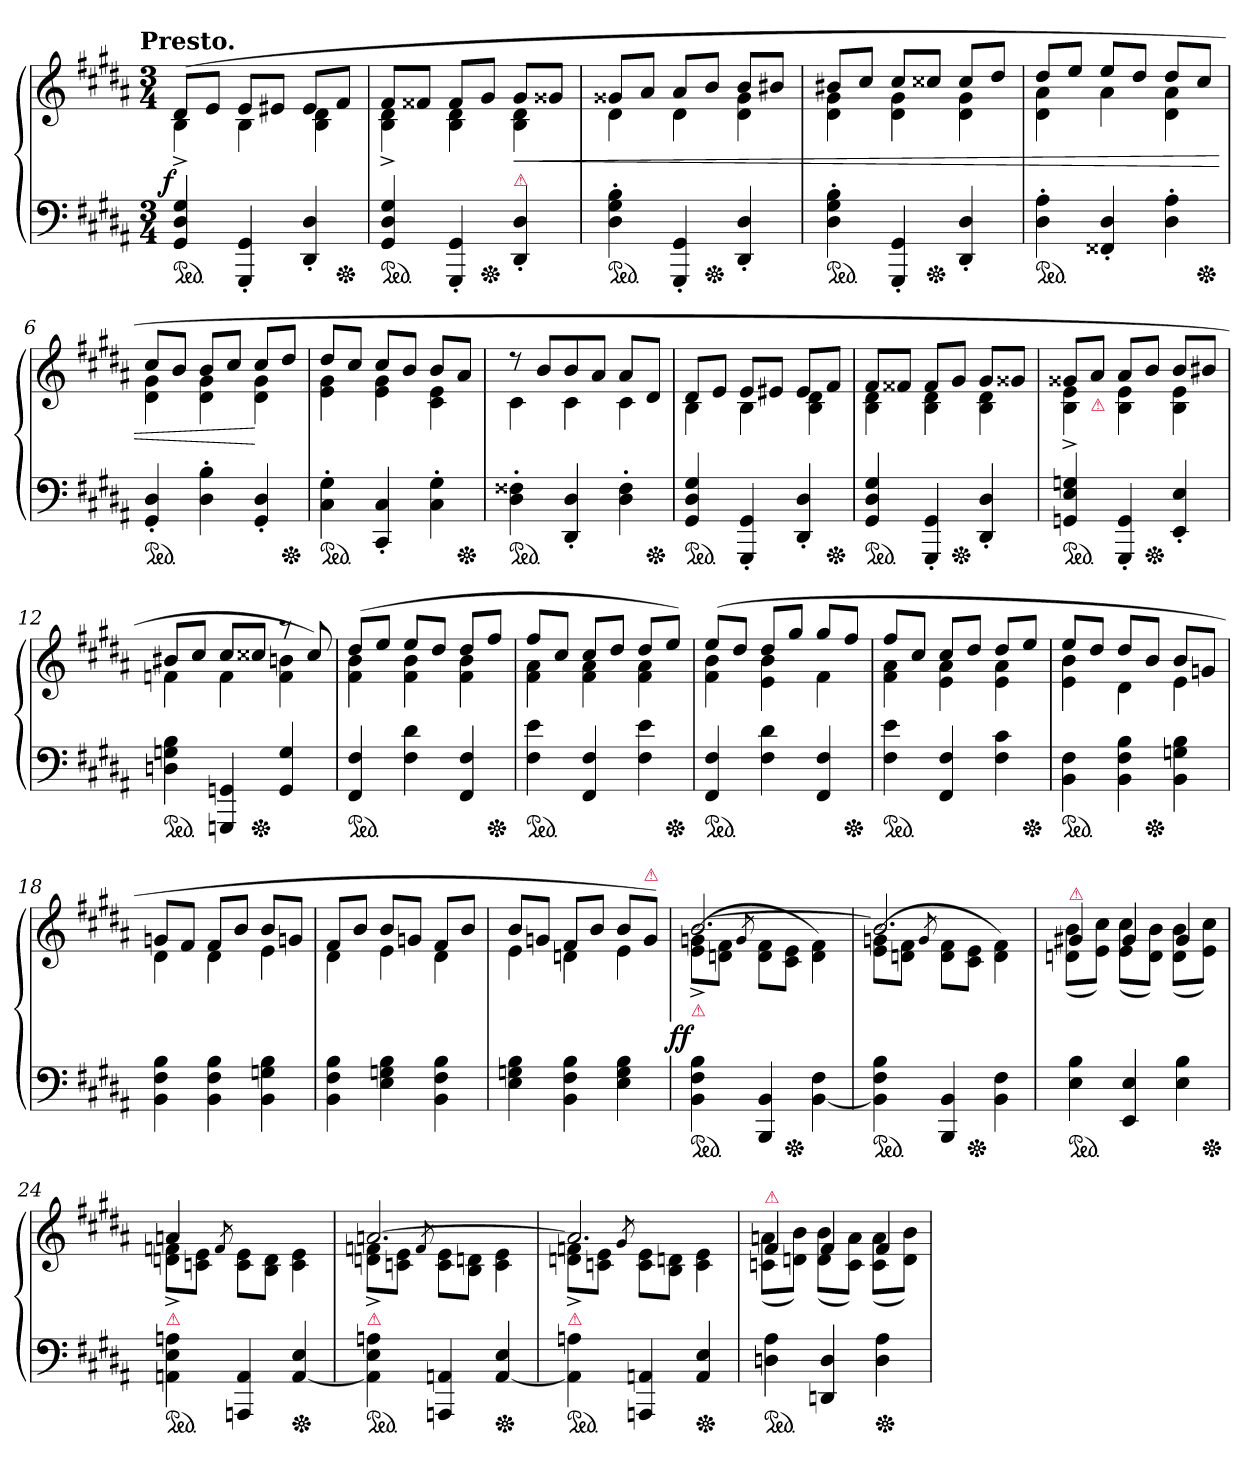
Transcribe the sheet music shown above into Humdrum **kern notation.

**kern	**kern	**dynam
*part1	*part1	*part1
*staff2	*staff1	*staff1/2
*clefF4	*clefG2	*
*k[f#c#g#d#a#]	*k[f#c#g#d#a#]	*
*B:	*B:	*
!!LO:TX:omd:t=Presto.
*M3/4	*M3/4	*
*MM222	*MM222	*
=1	=1	=1
*	*^	*
!	!	!	!LO:DY:rj
*ped	*	*	*
4GG#/ 4D#/ 4G#/	(>8d#L	4B^<	f
.	8eJ	.	.
4GGG#' 4GG#'	8eL	4B	.
.	8e#XJ	.	.
4DD#' 4D#'	8e#L	4B 4d#	.
*Xped	*	*	*
.	8f#J	.	.
=2	=2	=2	=2
*ped	*	*	*
4GG# 4D# 4G#	8f#L	4B^< 4d#^<	.
.	8f##XJ	.	.
4GGG#' 4GG#'	8f##L	4B 4d#	.
*Xped	*	*	*
.	8g#J	.	.
!	!LO:TX:b:Bi:color=crimson:t=⚠	!	!
!	!	!	!LO:HP:b
4DD#' 4D#'	8g#L	4B 4d#	<
.	8g##XJ	.	.
=3	=3	=3	=3
*ped	*	*	*
4D#' 4G#' 4B'	8g##XL	4d#	.
.	8a#J	.	.
4GGG#' 4GG#'	8a#L	4d#	.
*Xped	*	*	*
.	8bJ	.	.
4DD#' 4D#'	8bL	4d# 4g##	.
.	8b#XJ	.	.
=4	=4	=4	=4
*ped	*	*	*
4D#' 4G#' 4B'	8b#XL	4d# 4g#	.
.	8cc#J	.	.
4GGG#' 4GG#'	8cc#L	4d# 4g#	.
*Xped	*	*	*
.	8cc##XJ	.	.
4DD#' 4D#'	8cc##L	4d# 4g#	.
.	8dd#J	.	.
=5	=5	=5	=5
*ped	*	*	*
4D#' 4A#'	8dd#L	4d# 4a#	.
.	8eeJ	.	.
4FF##X' 4D#'	8eeL	4a#	.
.	8dd#J	.	.
4D#' 4A#'	8dd#L	4d# 4a#	.
*Xped	*	*	*
.	8cc#J	.	.
=6	=6	=6	=6
*ped	*	*	*
4GG#' 4D#'	8cc#L	4d# 4g#	.
.	8bJ	.	.
4D#' 4B'	8bL	4d# 4g#	.
.	8cc#J	.	.
4GG#' 4D#'	8cc#L	4d# 4g#	[
*Xped	*	*	*
.	8dd#J	.	.
=7	=7	=7	=7
*ped	*	*	*
4C#' 4G#'	8dd#L	4e 4g#	.
.	8cc#J	.	.
4CC#' 4C#'	8cc#L	4e 4g#	.
.	8bJ	.	.
4C#' 4G#'	8bL	4c# 4e	.
*Xped	*	*	*
.	8a#J	.	.
=8	=8	=8	=8
*ped	*	*	*
4D#' 4F##X'	8rdd	4c#	.
.	8bL	.	.
4DD#' 4D#'	8b	4c#	.
.	8a#J	.	.
4D#' 4F##'	8a#L	4c#	.
*Xped	*	*	*
.	8d#J	.	.
=9	=9	=9	=9
*ped	*	*	*
4GG# 4D# 4G#	8d#L	4B	.
.	8eJ	.	.
4GGG#' 4GG#'	8eL	4B	.
.	8e#XJ	.	.
4DD#' 4D#'	8e#L	4B 4d#	.
*Xped	*	*	*
.	8f#J	.	.
=10	=10	=10	=10
*ped	*	*	*
4GG# 4D# 4G#	8f#L	4B 4d#	.
.	8f##XJ	.	.
4GGG#' 4GG#'	8f##L	4B 4d#	.
*Xped	*	*	*
.	8g#J	.	.
4DD#' 4D#'	8g#L	4B 4d#	.
.	8g##XJ	.	.
=11	=11	=11	=11
*ped	*	*	*
4GGn 4E 4Gn	8g##XL	4B^ 4e^	.
!	!LO:TX:b:Bi:color=crimson:t=⚠	!	!
.	8a#J	.	.
4GGG#' 4GG'	8a#L	4B 4e	.
*Xped	*	*	*
.	8bJ	.	.
4EE' 4E'	8bL	4B 4e	.
.	8b#XJ	.	.
=12	=12	=12	=12
*ped	*	*	*
4Dn 4Gn 4B	8b#XL	4fn	.
.	8cc#J	.	.
4GGGn 4GGn	8cc#L	4f	.
*Xped	*	*	*
.	8cc##XJ	.	.
4GG/ 4G/	8raa	4f 4bn	.
.	8cc##)	.	.
=13	=13	=13	=13
*ped	*	*	*
4FF# 4F#	(>8dd#L	4f# 4b	.
.	8eeJ	.	.
4F# 4d#	8eeL	4f# 4b	.
.	8dd#J	.	.
4FF# 4F#	8dd#L	4f# 4b	.
*Xped	*	*	*
.	8ff#J	.	.
=14	=14	=14	=14
*ped	*	*	*
4F# 4e	8ff#L	4f# 4a#	.
.	8cc#J	.	.
4FF# 4F#	8cc#L	4f# 4a#	.
.	8dd#J	.	.
4F# 4e	8dd#L	4f# 4a#	.
*Xped	*	*	*
.	8eeJ)	.	.
=15	=15	=15	=15
*ped	*	*	*
4FF# 4F#	(>8eeL	4f# 4b	.
.	8dd#J	.	.
4F# 4d#	8dd#L	4e 4b	.
.	8gg#J	.	.
4FF# 4F#	8gg#L	4f#	.
*Xped	*	*	*
.	8ff#J	.	.
=16	=16	=16	=16
*ped	*	*	*
4F# 4e	8ff#L	4f# 4a#	.
.	8cc#J	.	.
4FF# 4F#	8cc#L	4e 4a#	.
.	8dd#J	.	.
4F# 4c#	8dd#L	4e 4a#	.
*Xped	*	*	*
.	8eeJ	.	.
=17	=17	=17	=17
*ped	*	*	*
4BB 4F#	8eeL	4e 4b	.
.	8dd#J	.	.
4BB 4F# 4B	8dd#L	4d#	.
*Xped	*	*	*
.	8bJ	.	.
4BB 4Gn 4B	8bL	4e	.
.	8gnJ	.	.
=18	=18	=18	=18
4BB 4F# 4B	8gnL	4d#	.
.	8f#J	.	.
4BB 4F# 4B	8f#L	4d#	.
.	8bJ	.	.
4BB 4Gn 4B	8bL	4e	.
.	8gnJ	.	.
=19	=19	=19	=19
4BB 4F# 4B	8f#L	4d#	.
.	8bJ	.	.
4E 4Gn 4B	8bL	4e	.
.	8gnJ	.	.
4BB 4F# 4B	8f#L	4d#	.
.	8bJ	.	.
=20	=20	=20	=20
4E 4Gn 4B	8bL	4e	.
.	8gnJ	.	.
4BB 4F# 4B	8f#L	4dn	.
.	8bJ	.	.
4E 4G 4B	8bL	4e	.
!	!LO:TX:a:color=crimson:t=⚠	!	!
.	8gJ)	.	.
=21	=21	=21	=21
!	!LO:TX:b:color=crimson:t=⚠	!	!
!	!	!	!LO:DY:rj
*ped	*	*	*
4BB 4F# 4B	[2.b	(<8e^< 8gn^<L	ff
.	.	8dn 8f#J	.
.	.	8qg/	.
4BBB 4BB	.	8d 8f#L	.
*Xped	*	*	*
.	.	8c# 8eJ	.
[4BB 4F#	.	4d 4f#)	.
=22	=22	=22	=22
*ped	*	*	*
4BB] 4F# 4B	2.b]	(<8e 8gnL	.
.	.	8dn 8f#J	.
.	.	8qg/	.
4BBB 4BB	.	8d 8f#L	.
*Xped	*	*	*
.	.	8c# 8eJ	.
4BB 4F#	.	4d 4f#)	.
=23	=23	=23	=23
!	!LO:TX:a:color=crimson:t=⚠	!	!
*ped	*	*	*
4E 4B	4g#X	(>8dn 8bL	.
.	.	8e 8cc#J)	.
4EE 4E	4g#	(>8e 8cc#L	.
.	.	8d 8bJ)	.
4E 4B	4g#	(>8d 8bL	.
*Xped	*	*	*
.	.	8e 8cc#J)	.
=24	=24	=24	=24
!	!LO:TX:b:color=crimson:t=⚠	!	!
*ped	*	*	*
4AAn 4E 4An	4an	8dn^ 8fn^L	.
.	.	8cn 8eJ	.
.	.	8qf/	.
4AAAn 4AA	2ryy	8c\ 8e\L	.
.	.	8B 8dJ	.
*Xped	*	*	*
[4AA 4E	.	4c\ 4e\	.
=25	=25	=25	=25
!	!LO:TX:b:color=crimson:t=⚠	!	!
*ped	*	*	*
4AAn] 4E 4An	[2.an	8dn^ 8fn^L	.
.	.	8cn 8eJ	.
.	.	8qf/	.
4AAAn 4AA	.	8c 8eL	.
.	.	8B 8dnJ	.
*Xped	*	*	*
[4AA 4E	.	4c 4e	.
=26	=26	=26	=26
!	!LO:TX:b:color=crimson:t=⚠	!	!
*ped	*	*	*
4AAn] 4An	2.a]	8dn^ 8fn^L	.
.	.	8cn 8eJ	.
.	.	8qg#/	.
4AAAn 4AA	.	8c 8eL	.
.	.	8B 8dnJ	.
*Xped	*	*	*
4AA 4E	.	4c 4e	.
=27	=27	=27	=27
!	!LO:TX:a:color=crimson:t=⚠	!	!
*ped	*	*	*
4Dn 4A#	4f#	(>8cn 8anL	.
.	.	8dn 8bJ)	.
4DDn 4D	4f#	(>8d 8bL	.
.	.	8c 8aJ)	.
*Xped	*	*	*
4D 4A#	4f#	(>8c 8aL	.
.	.	8d 8bJ)	.
*	*v	*v	*
=	=	=
*-	*-	*-
